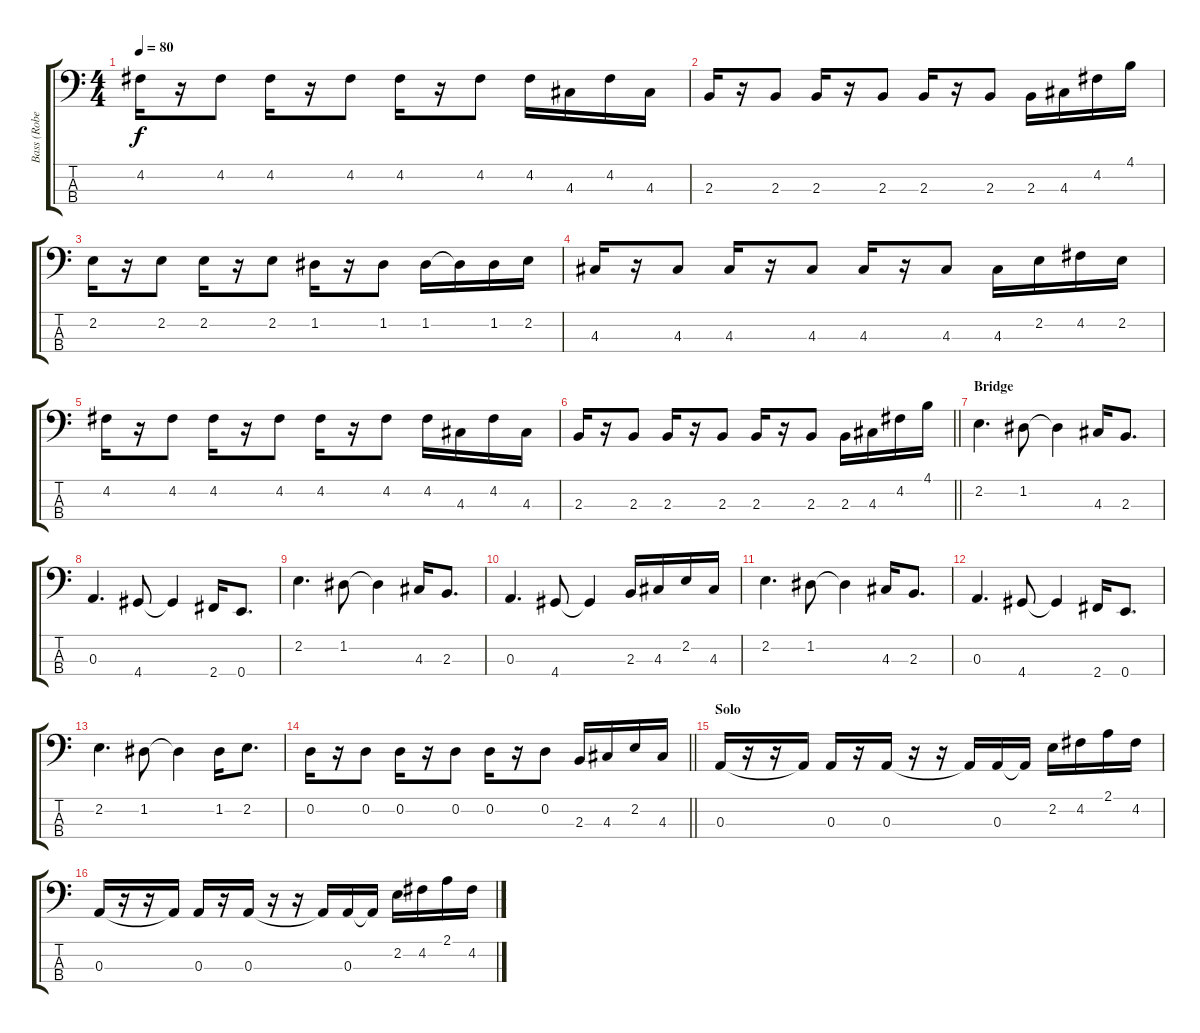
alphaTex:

\track ("Bass (Robert DeLeo)" "Bass (Robe") {instrument electricbassfinger}
\staff {score tabs}
\tuning (G2 D2 A1 E1) {hide}
\ts (4 4)
\tempo 80
\clef f4
\ks c
4.2.16{dy f} r.16 4.2.8 4.2.16 r.16 4.2.8 4.2.16 r.16 4.2.8 4.2.16 4.3.16 4.2.16 4.3.16 |
2.3.16 r.16 2.3.8 2.3.16 r.16 2.3.8 2.3.16 r.16 2.3.8 2.3.16 4.3.16 4.2.16 4.1.16 |
2.2.16 r.16 2.2.8 2.2.16 r.16 2.2.8 1.2.16 r.16 1.2.8 1.2.16 1.2{t}.16 1.2.16 2.2.16 |
4.3.16 r.16 4.3.8 4.3.16 r.16 4.3.8 4.3.16 r.16 4.3.8 4.3.16 2.2.16 4.2.16 2.2.16 |
4.2.16 r.16 4.2.8 4.2.16 r.16 4.2.8 4.2.16 r.16 4.2.8 4.2.16 4.3.16 4.2.16 4.3.16 |
\barLineRight lightlight
2.3.16 r.16 2.3.8 2.3.16 r.16 2.3.8 2.3.16 r.16 2.3.8 2.3.16 4.3.16 4.2.16 4.1.16 |
\section ("" "Bridge")
2.2.4{d} 1.2.8 1.2{t}.4 4.3.16 2.3.8{d} |
0.3.4{d} 4.4.8 4.4{t}.4 2.4.16 0.4.8{d} |
2.2.4{d} 1.2.8 1.2{t}.4 4.3.16 2.3.8{d} |
0.3.4{d} 4.4.8 4.4{t}.4 2.3.16 4.3.16 2.2.16 4.3.16 |
2.2.4{d} 1.2.8 1.2{t}.4 4.3.16 2.3.8{d} |
0.3.4{d} 4.4.8 4.4{t}.4 2.4.16 0.4.8{d} |
2.2.4{d} 1.2.8 1.2{t}.4 1.2.16 2.2.8{d} |
\barLineRight lightlight
0.2.16 r.16 0.2.8 0.2.16 r.16 0.2.8 0.2.16 r.16 0.2.8 2.3.16 4.3.16 2.2.16 4.3.16 |
\section ("" "Solo")
0.3.16 r.16 r.16 0.3{t}.16 0.3.16 r.16 0.3.16 r.16 r.16 0.3{t}.16 0.3.16 0.3{t}.16 2.2.16 4.2.16 2.1.16 4.2.16 |
0.3.16 r.16 r.16 0.3{t}.16 0.3.16 r.16 0.3.16 r.16 r.16 0.3{t}.16 0.3.16 0.3{t}.16 2.2.16 4.2.16 2.1.16 4.2.16
